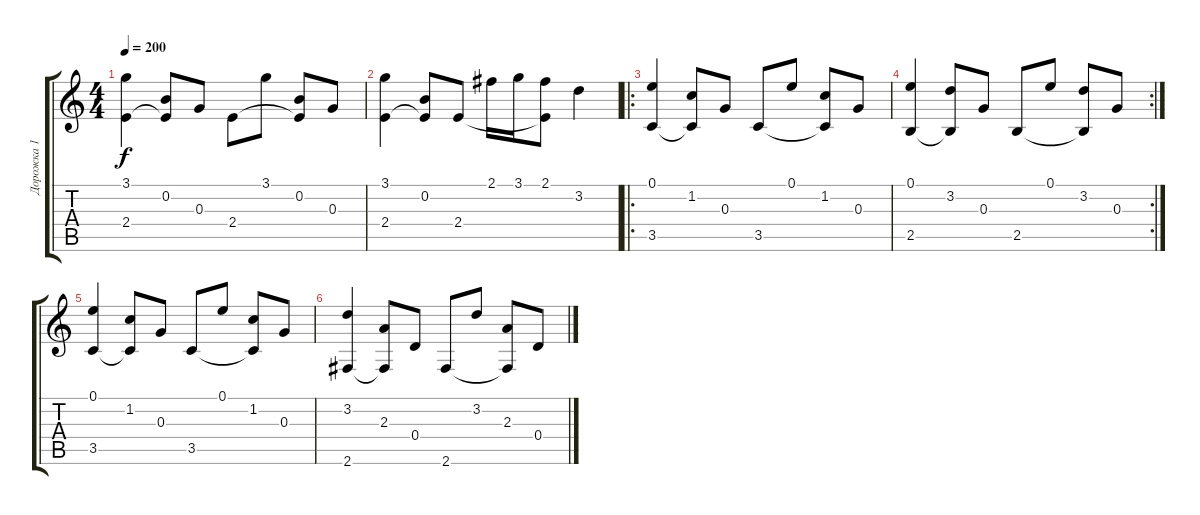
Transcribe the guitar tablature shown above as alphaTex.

\track ("Дорожка 1" "Дорожка 1") {instrument acousticguitarnylon}
\staff {score tabs}
\tuning (E4 B3 G3 D3 A2 E2) {hide}
\ts (4 4)
\tempo 200
\clef g2
\ks c
(3.1 2.4).4{dy f instrument acousticguitarnylon} (0.2 2.4{t}).8 0.3.8 2.4.8 3.1.8 (0.2 2.4{t}).8 0.3.8 |
(3.1 2.4).4 (0.2 2.4{t}).8 2.4.8 2.1.16 3.1.16 (2.1 2.4{t}).8 3.2.4 |
\ro
(0.1 3.5).4 (1.2 3.5{t}).8 0.3.8 3.5.8 0.1.8 (1.2 3.5{t}).8 0.3.8 |
\rc 2
(0.1 2.5).4 (3.2 2.5{t}).8 0.3.8 2.5.8 0.1.8 (3.2 2.5{t}).8 0.3.8 |
(0.1 3.5).4 (1.2 3.5{t}).8 0.3.8 3.5.8 0.1.8 (1.2 3.5{t}).8 0.3.8 |
(3.2 2.6).4 (2.3 2.6{t}).8 0.4.8 2.6.8 3.2.8 (2.3 2.6{t}).8 0.4.8
